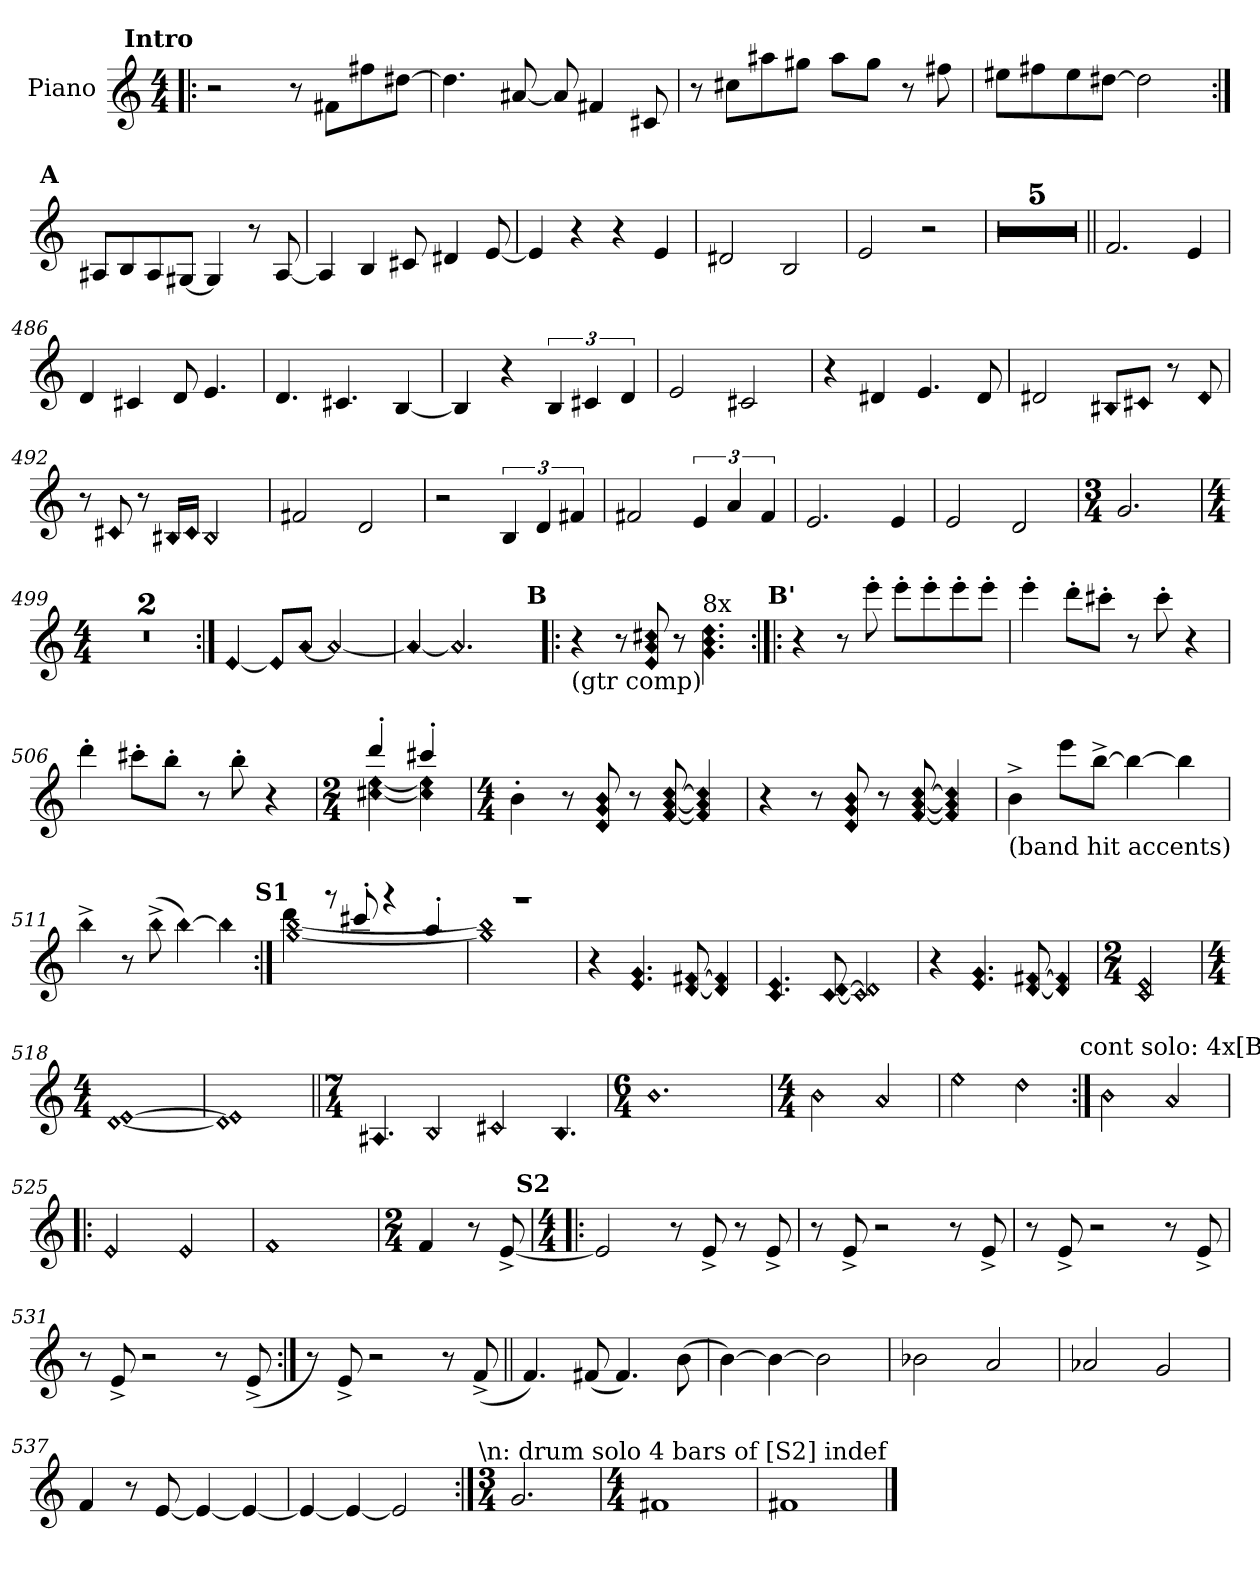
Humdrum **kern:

**kern
*part1
*staff1
*I"Piano
*I'Pno.
!!LO:PB:g=z
*clefG2
*k[]
*M4/4
!!LO:REH:place=s1:a:enc=none:fs=14:t=Intro
=471!|:
2r
8r
8f#X\L
8ff#X\
[8dd#X\J
=472
4.dd#\]
[8a#X/
8a#/]
4f#X/
8c#X/
=473
8r
8cc#X\L
8aa#X\
8gg#X\J
8aa#\L
8gg#\J
8r
8ff#X\
=474
8ee#X\L
8ff#X\
8ee#\
[8dd#X\J
2dd#\]
!!LO:LB:g=z
!!LO:REH:place=s1:a:enc=none:fs=14:t=A
=475:|!
8A#X/L
8B/
8A#/
[8G#X/J
4G#/]
8r
[8A#/
=476
4A#/]
4B/
8c#X/
4d#X/
[8e/
=477
4e/]
4r
4r
4e/
=478
2d#X/
2B/
=479
2e/
2r
=480
1r
=481
1r
=482
1r
=483
1r
!!LO:LB:g=z
=484
1r
!!LO:LB:g=z
=485||
2.f/
4e/
=486
4d/
4c#X/
8d/
4.e/
=487
4.d/
4.c#X/
[4B/
=488
4B/]
4r
6B/
6c#X/
6d/
=489
2e/
2c#X/
=490
4r
4d#X/
4.e/
8d#/
!!LO:LB:g=z
=491
2d#X/
!LO:N:head=diamond
8B#X!/L
!LO:N:head=diamond
8c#X!/J
8r
!LO:N:head=diamond
8d#!/
=492
8r
!LO:N:head=diamond
8c#X!/
8r
!LO:N:head=diamond
16B#X!/LL
!LO:N:head=diamond
16c#!/JJ
!LO:N:head=diamond
2B#!/
=493
2f#X/
2d/
=494
2r
6B/
6d/
6f#X/
=495
2f#X/
6e/
6a/
6f#/
=496
2.e/
4e/
=497
2e/
2d/
=498
*M3/4
2.g/
!!LO:LB:g=z
=499
*M4/4
1r
=500
1r
!!LO:LB:g=z
=501:|!
!LO:N:head=diamond
[4e/
!LO:N:head=diamond
8e/L]
!LO:N:head=diamond
[8a/J
!LO:N:head=diamond
2a/_
=502
!LO:N:head=diamond
4a/_
!LO:N:head=diamond
2.a/]
!!LO:REH:place=s1:a:enc=none:fs=14:t=B
=503!|:
!LO:TX:b:t=(gtr comp)
4r
8r
!LO:N:n=1:head=diamond
!LO:N:n=2:head=diamond
!LO:N:n=3:head=diamond
8e!/ 8a!/ 8cc#X!/
8r
!LO:TX:t=8x
!LO:N:n=1:head=diamond
!LO:N:n=2:head=diamond
!LO:N:n=3:head=diamond
4.g!\ 4.b!\ 4.dd!\
!!LO:REH:place=s1:a:enc=none:fs=14:t=B'
=504:|!|:
4r
8r
8eee'\
8eee'\L
8eee'\
8eee'\
8eee'\J
=505
4eee'\
8ddd'\L
8ccc#X'\J
8r
8ccc#'\
4r
=506
4ddd'\
8ccc#X'\L
8bb'\J
8r
8bb'\
4r
!!LO:LB:g=z
=507
*M2/4
*^
!	!LO:N:n=1:head=diamond
!	!LO:N:n=2:head=diamond
4ddd'/	[4cc#X\ [4ee\
!	!LO:N:n=1:head=diamond
!	!LO:N:n=2:head=diamond
4ccc#X'/	4cc#\] 4ee\]
*v	*v
=508
*M4/4
4b'\
8r
!LO:N:n=1:head=diamond
!LO:N:n=2:head=diamond
!LO:N:n=3:head=diamond
8d!/ 8g!/ 8b!/
8r
!LO:N:n=1:head=diamond
!LO:N:n=2:head=diamond
!LO:N:n=3:head=diamond
[8f!/ [8a!/ [8cc!/
!LO:N:n=1:head=diamond
!LO:N:n=2:head=diamond
!LO:N:n=3:head=diamond
4f!/] 4a!/] 4cc!/]
=509
4r
8r
!LO:N:n=1:head=diamond
!LO:N:n=2:head=diamond
!LO:N:n=3:head=diamond
8d!/ 8g!/ 8b!/
8r
!LO:N:n=1:head=diamond
!LO:N:n=2:head=diamond
!LO:N:n=3:head=diamond
[8f!/ [8a!/ [8cc!/
!LO:N:n=1:head=diamond
!LO:N:n=2:head=diamond
!LO:N:n=3:head=diamond
4f!/] 4a!/] 4cc!/]
=510
!LO:TX:b:t=(band hit accents)
4b^\
8eee\L
[8bb^\J
4bb\_
4bb\]
=511
!LO:N:head=diamond
4bb^!\
8r
!LO:N:head=diamond
(>8bb^!\
!LO:N:head=diamond
[4bb!\)
!LO:N:head=diamond
4bb!\]
!!LO:REH:place=s1:a:enc=none:fs=14:t=S1
=512:|!
*^
!	!LO:N:n=1:head=diamond
!	!LO:N:n=2:head=diamond
4ddd!\	[1gg! [1bb!
8r	.
8ccc#X'!/	.
4r	.
4aa'!/	.
=513	=513
!	!LO:N:n=1:head=diamond
!	!LO:N:n=2:head=diamond
1r	1gg!] 1bb!]
*v	*v
!!LO:LB:g=z
=514
4r
!LO:N:n=1:head=diamond
!LO:N:n=2:head=diamond
4.e!/ 4.g!/
!LO:N:n=1:head=diamond
!LO:N:n=2:head=diamond
[8d!/ [8f#X!/
!LO:N:n=1:head=diamond
!LO:N:n=2:head=diamond
4d!/] 4f#!/]
=515
!LO:N:n=1:head=diamond
!LO:N:n=2:head=diamond
4.c!/ 4.e!/
!LO:N:n=1:head=diamond
!LO:N:n=2:head=diamond
[8c!/ [8d!/
!LO:N:n=1:head=diamond
!LO:N:n=2:head=diamond
2c!/] 2d!/]
=516
4r
!LO:N:n=1:head=diamond
!LO:N:n=2:head=diamond
4.e!/ 4.g!/
!LO:N:n=1:head=diamond
!LO:N:n=2:head=diamond
[8d!/ [8f#X!/
!LO:N:n=1:head=diamond
!LO:N:n=2:head=diamond
4d!/] 4f#!/]
=517
*M2/4
!LO:N:n=1:head=diamond
!LO:N:n=2:head=diamond
2c!/ 2e!/
=518
*M4/4
!LO:N:n=1:head=diamond
!LO:N:n=2:head=diamond
[1d! [1e!
=519
!LO:N:n=1:head=diamond
!LO:N:n=2:head=diamond
1d!] 1e!]
=520||
*M7/4
!LO:N:head=diamond
4.A#X!/
!LO:N:head=diamond
2B!/
!LO:N:head=diamond
2c#X!/
!LO:N:head=diamond
4.B!/
=521
*M6/4
!LO:N:head=diamond
1.b!
!!LO:LB:g=z
=522
*M4/4
!LO:N:head=diamond
2b!\
!LO:N:head=diamond
2a!/
=523
!LO:N:head=diamond
2ee!\
!LO:N:head=diamond
2dd!\
!LO:TX:a:t=cont solo&colon; 4x[B] 2x[B'] [S1]
=524:|!
!LO:N:head=diamond
2b\
!LO:N:head=diamond
2a/
=525!|:
!LO:N:head=diamond
2e/
!LO:N:head=diamond
2e/
=526
!LO:N:head=diamond
1f
=527
*M2/4
4f/
8r
[8e^/
!!LO:REH:place=s1:a:enc=none:fs=14:t=S2
=528!|:
*M4/4
2e/]
8r
8e^/
8r
8e^/
!!LO:LB:g=z
=529
8r
8e^/
2r
8r
8e^/
=530
8r
8e^/
2r
8r
8e^/
=531
8r
8e^/
2r
8r
(<8e^/
=532:|!
8r)
8e^/
2r
8r
(<8f^/
=533||
4.f/)
(<8f#X/
4.f#/)
(>8b\
=534
[4b\)
4b\_
2b\]
!!LO:PB:g=z
=535
2b-X\
2a/
=536
2a-X/
2g/
=537
4f/
8r
[8e/
4e/_
4e/_
=538
4e/_
4e/_
2e/]
=539:|!
*M3/4
2.g/
=540
*M4/4
1f#X
=541
1f#X
!LO:TX:a:t=D.S. al Coda\n\n&colon; drum solo 4 bars of [S2] indef
==
*-
